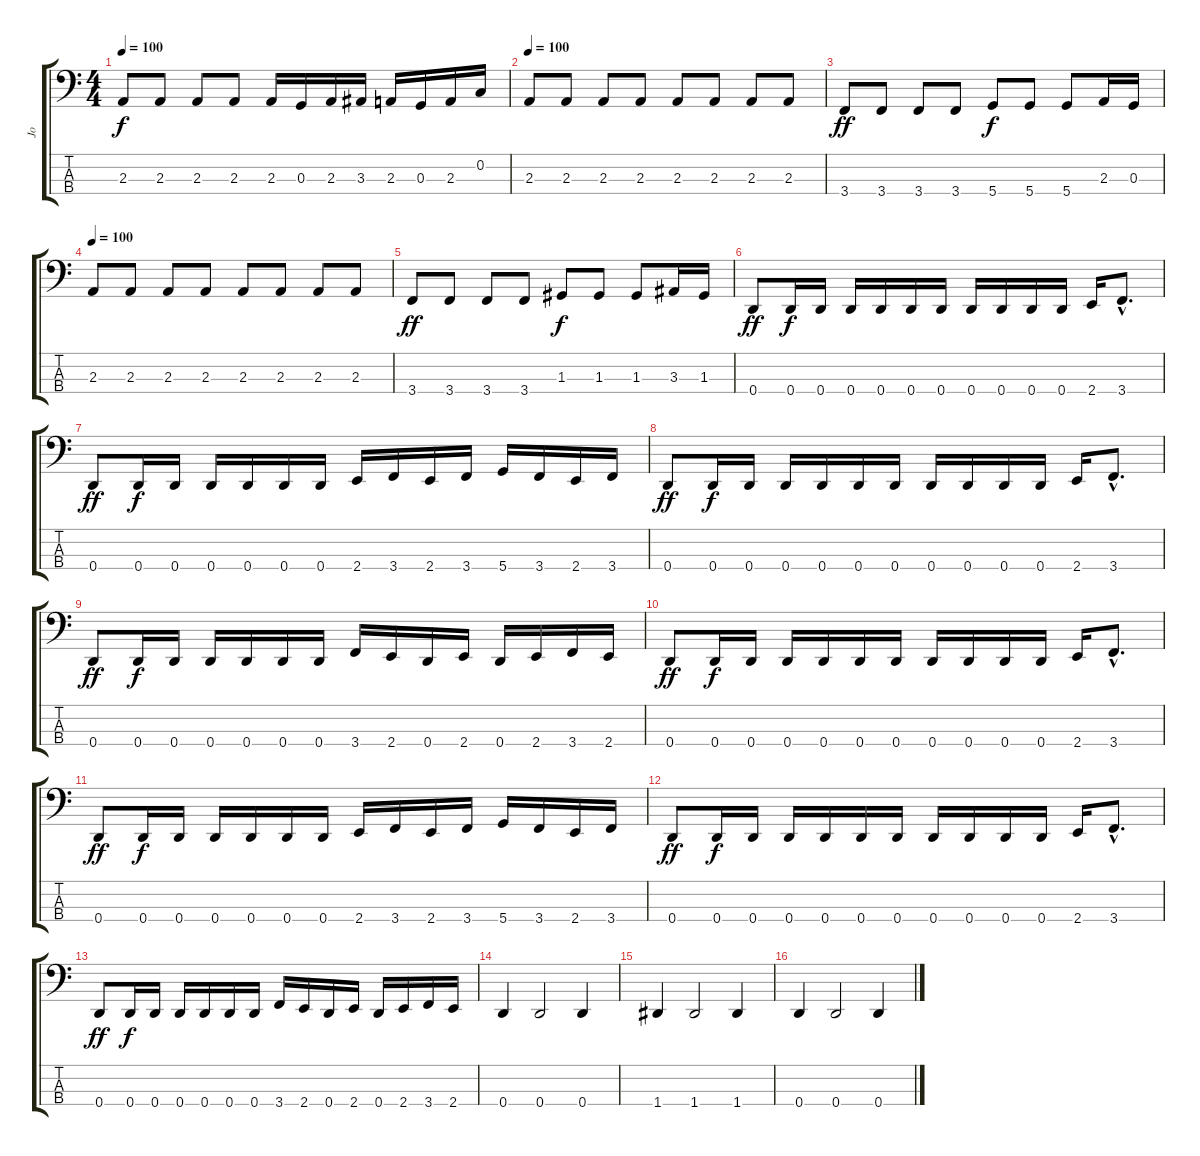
\track ("Jo" "Jo") {instrument electricbassfinger}
\staff {score tabs}
\tuning (F2 C2 G1 D1) {hide}
\ts (4 4)
\tempo 100
\clef f4
\ks c
2.3.8{dy f} 2.3.8 2.3.8 2.3.8 2.3.16 0.3.16 2.3.16 3.3.16 2.3.16 0.3.16 2.3.16 0.2.16 |
\tempo 100
2.3.8 2.3.8 2.3.8 2.3.8 2.3.8 2.3.8 2.3.8 2.3.8 |
3.4.8{dy ff} 3.4.8 3.4.8 3.4.8 5.4.8{dy f} 5.4.8 5.4.8 2.3.16 0.3.16 |
\tempo 100
2.3.8 2.3.8 2.3.8 2.3.8 2.3.8 2.3.8 2.3.8 2.3.8 |
3.4.8{dy ff} 3.4.8 3.4.8 3.4.8 1.3.8{dy f} 1.3.8 1.3.8 3.3.16 1.3.16 |
0.4.8{dy ff} 0.4.16{dy f} 0.4.16 0.4.16 0.4.16 0.4.16 0.4.16 0.4.16 0.4.16 0.4.16 0.4.16 2.4.16 3.4{hac}.8{d} |
0.4.8{dy ff} 0.4.16{dy f} 0.4.16 0.4.16 0.4.16 0.4.16 0.4.16 2.4.16 3.4.16 2.4.16 3.4.16 5.4.16 3.4.16 2.4.16 3.4.16 |
0.4.8{dy ff} 0.4.16{dy f} 0.4.16 0.4.16 0.4.16 0.4.16 0.4.16 0.4.16 0.4.16 0.4.16 0.4.16 2.4.16 3.4{hac}.8{d} |
0.4.8{dy ff} 0.4.16{dy f} 0.4.16 0.4.16 0.4.16 0.4.16 0.4.16 3.4.16 2.4.16 0.4.16 2.4.16 0.4.16 2.4.16 3.4.16 2.4.16 |
0.4.8{dy ff} 0.4.16{dy f} 0.4.16 0.4.16 0.4.16 0.4.16 0.4.16 0.4.16 0.4.16 0.4.16 0.4.16 2.4.16 3.4{hac}.8{d} |
0.4.8{dy ff} 0.4.16{dy f} 0.4.16 0.4.16 0.4.16 0.4.16 0.4.16 2.4.16 3.4.16 2.4.16 3.4.16 5.4.16 3.4.16 2.4.16 3.4.16 |
0.4.8{dy ff} 0.4.16{dy f} 0.4.16 0.4.16 0.4.16 0.4.16 0.4.16 0.4.16 0.4.16 0.4.16 0.4.16 2.4.16 3.4{hac}.8{d} |
0.4.8{dy ff} 0.4.16{dy f} 0.4.16 0.4.16 0.4.16 0.4.16 0.4.16 3.4.16 2.4.16 0.4.16 2.4.16 0.4.16 2.4.16 3.4.16 2.4.16 |
0.4.4 0.4.2 0.4.4 |
1.4.4 1.4.2 1.4.4 |
0.4.4 0.4.2 0.4.4
